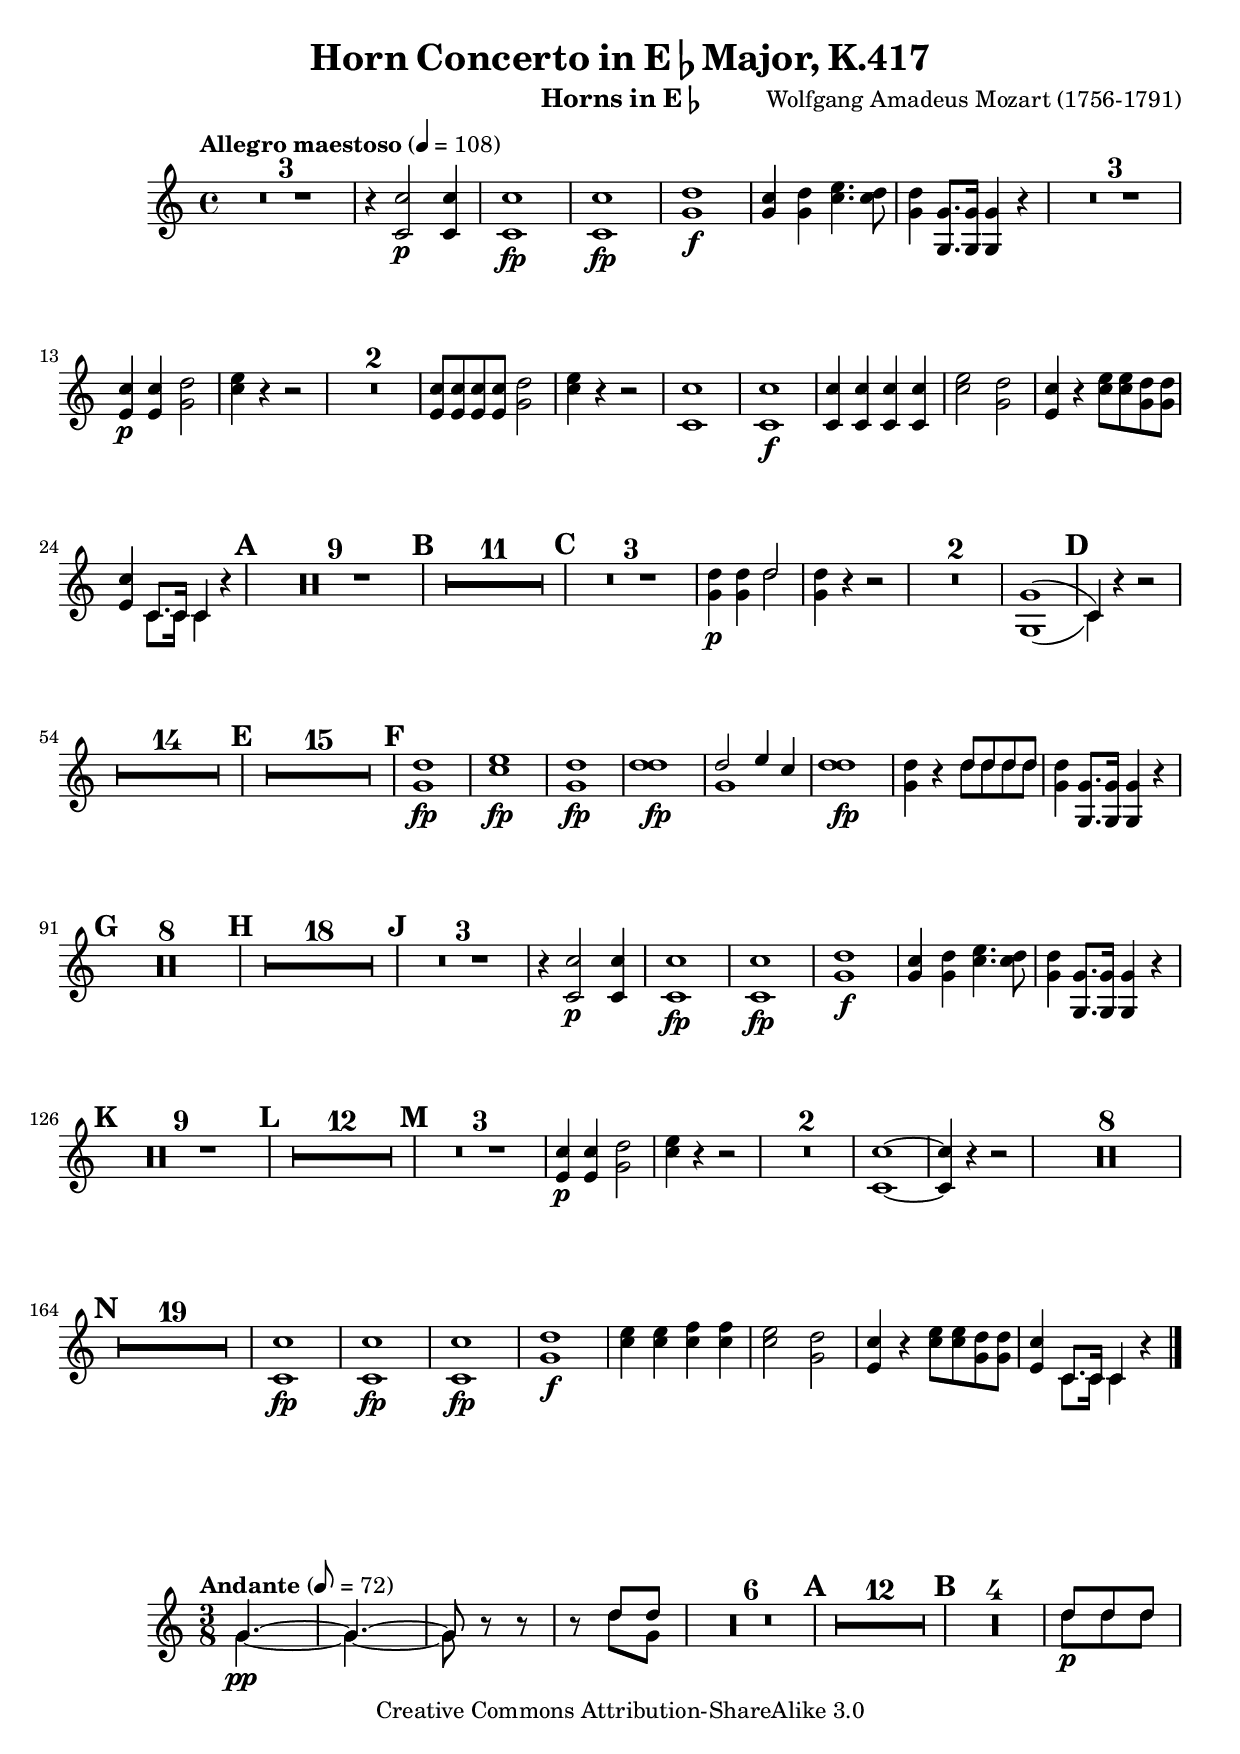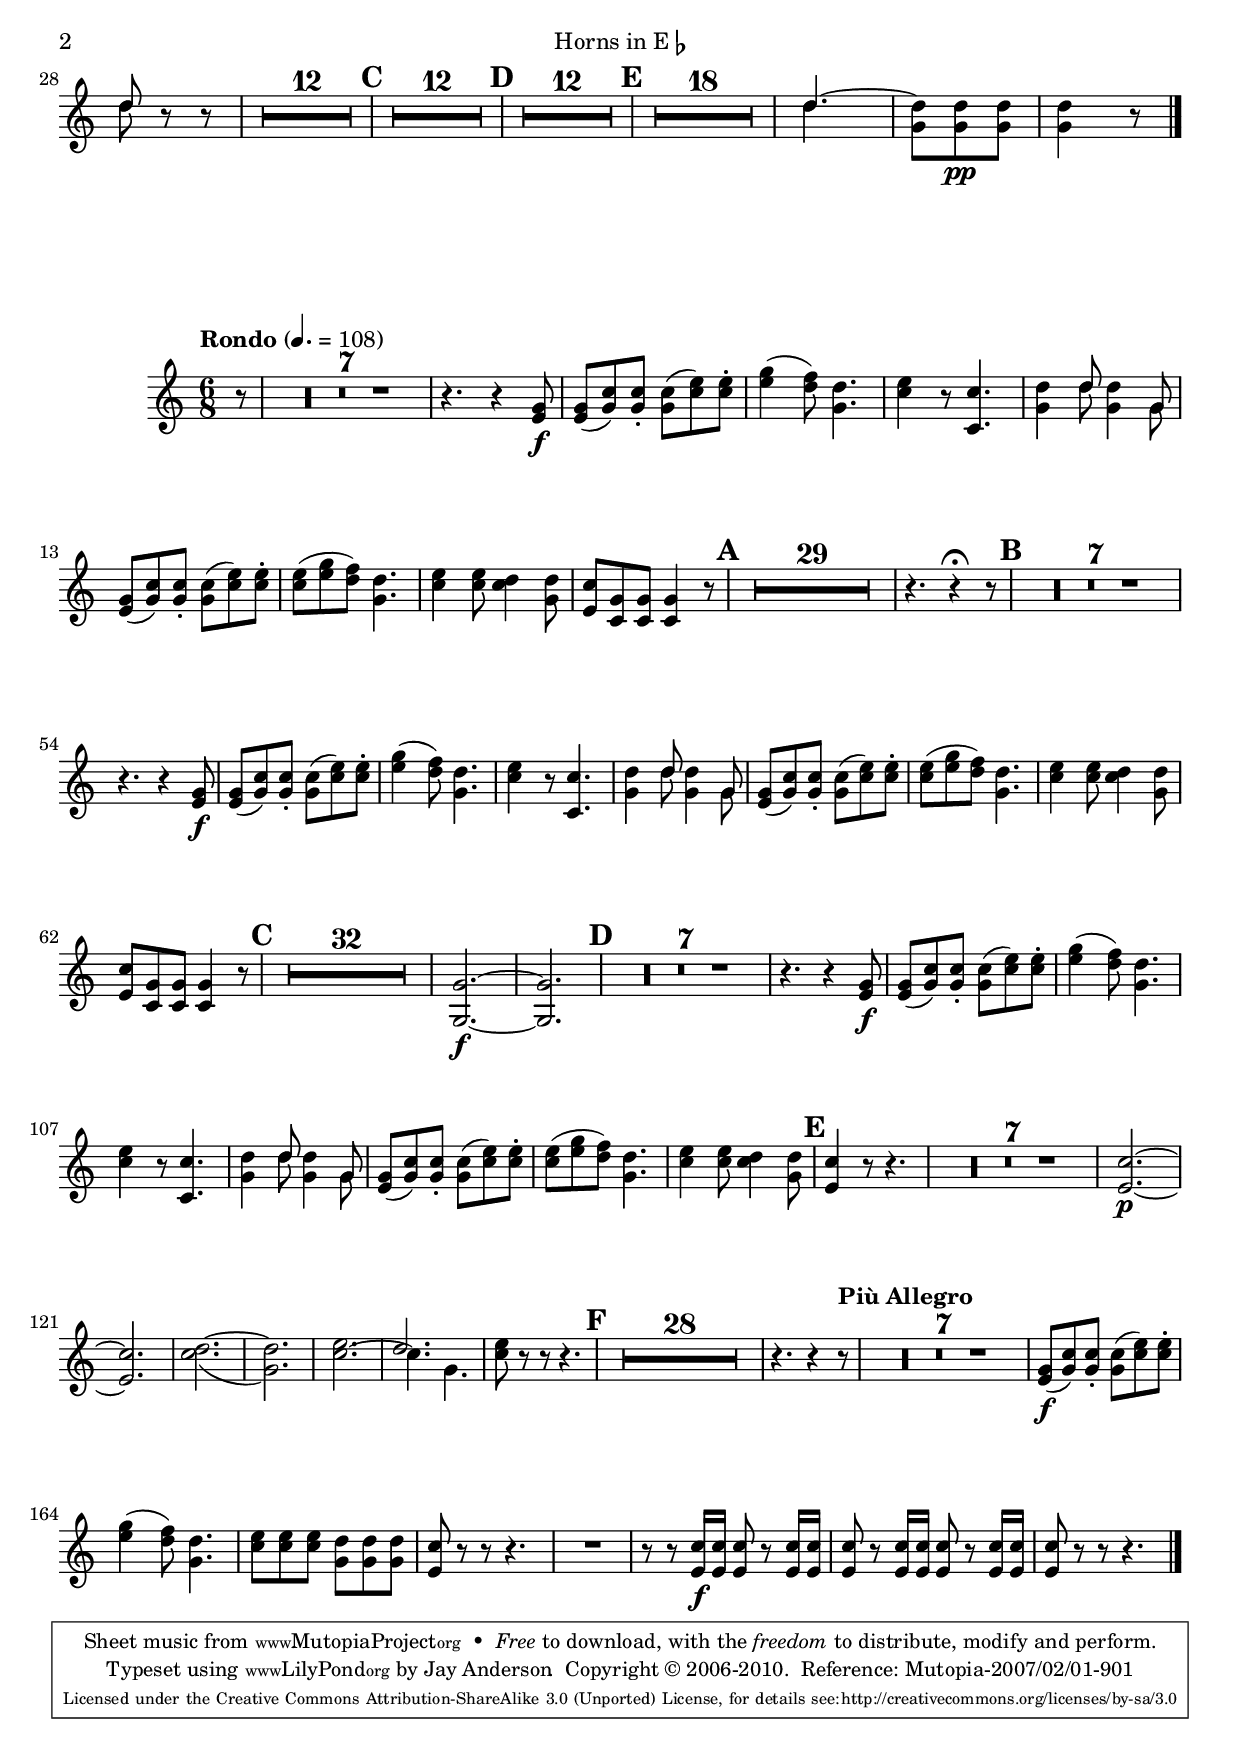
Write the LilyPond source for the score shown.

\version "2.13.10"

\include "defs.ily"
\version "2.13.10"

hornsMvtI = \relative c''
{
  \key c \major
  \transposition ees
  R1*3 |
  r4 <c c,>2\p <c c,>4 |
  <c c,>1\fp |
  <c c,>\fp |
  <d g,>\f |
  <c g>4 <d g,> <e c>4. <d c>8 |
  <d g,>4 <g, g,>8. <g g,>16 <g g,>4 r |
  R1*3 |
  <c e,>4\p <c e,> <d g,>2 |
  <e c>4 r r2 |
  R1*2 |
  <c e,>8 <c e,> <c e,> <c e,> <d g,>2 |
  <e c>4 r r2 |
  <c c,>1 |
  <c c,>\f |
  <c c,>4 <c c,> <c c,> <c c,> |
  <e c>2 <d g,> |
  <c e,>4 r <e c>8 <e c> <d g,> <d g,> |
  <c e,>4 << {c,8. c16 c4} \\ {c8. c16 c4} >> r4 |

  %solo
  R1*23 |
  <d' g,>4\p <d g,> << d2 \\ d >> |
  <d g,>4 r r2 |
  R1*2 |
  << {g,1( | c,4)} \\ {g1( | c4)} >> r4 r2 |
  R1*29 |

  %tutti
  <d' g,>1\fp |
  <e c>1\fp |
  <d g,>1\fp |
  <d d>1\fp |
  << {d2 e4 c} \\ {g1} >> |
  <d' d>1\fp |
  <d g,>4 r << {d8 d d d} \\ {d d d d} >> |
  <d g,>4 <g, g,>8. <g g,>16 <g g,>4 r |

  %solo
  R1*29 |
  r4 <c c,>2\p <c c,>4 |
  <c c,>1\fp |
  <c c,>\fp |
  <d g,>\f |
  <c g>4 <d g,> <e c>4. <d c>8 |
  <d g,>4 <g, g,>8. <g g,>16 <g g,>4 r |
  R1*24 |
  <c e,>4\p <c e,> <d g,>2 |
  <e c>4 r r2 |
  R1*2 |
  <c c,>1~ | <c c,>4 r r2 |
  R1*27 |
  <c c,>1\fp |
  <c c,>1\fp |
  <c c,>1\fp |
  <d g,>1\f |
  <e c>4 <e c> <f c> <f c> |
  <e c>2 <d g,> |
  <c e,>4 r <e c>8 <e c> <d g,> <d g,> |
  <c e,>4 << {c,8. c16 c4} \\ {c8. c16 c4} >> r4 |
}

hornsMvtII = \relative c''
{
  \key c \major
  \transposition ees
  << { g4.~ | g~ | g8 } \\ { g4.~\pp | g~ | g8 }
  >> r8 r |
  r << {d' d} \\ {d g,} >> |
  R4.*22 |
  << {d'8 d d | d} \\ {d\p d d | d} >> r8 r |
  R4.*54 |
  <<
    {\voiceOne d4.~}
    \new Voice {\voiceTwo d4.}
  >> \oneVoice |
  <d g,>8 <d g,>\pp <d g,> |
  <d g,>4 r8 |
}

hornsMvtIIIMain = \relative c''
{
  r4. r4 <g e>8\f |
  <g e>( <c g>) <c g>-. <c g>( <e c>) <e c>-. |
  <g e>4( <f d>8) <d g,>4. |
  <e c>4 r8 <c c,>4. |
  <d g,>4 << d8 \\ d >> <d g,>4 << g,8 \\ g >> |
  <g e>( <c g>) <c g>-. <c g>( <e c>) <e c>-. |
  <e c>( <g e> <f d>) <d g,>4. |
  <e c>4 <e c>8 <d c>4 <d g,>8 |
}

hornsMvtIIIMainEnd = \relative c''
{
  <c e,> <g c,> <g c,> <g c,>4 r8 |
}

hornsMvtIII = \relative c''
{
  \key c \major
  \transposition ees
  r8 |
  R2.*7 |
  \hornsMvtIIIMain
  \hornsMvtIIIMainEnd
  R2.*29 |
  r4. r4\fermata r8 |
  R2.*7 |
  \hornsMvtIIIMain
  \hornsMvtIIIMainEnd
  R2.*32 |
  <g g,>2.~\f | <g g,> |
  R2.*7 |
  \hornsMvtIIIMain
  <c e,>4 r8 r4. |
  R2.*7 |
  <c e,>2.~\p | <c e,> |
  <d~ c>_( | <d g,>) |
  <e c~> |
  <<
    \new Voice {\voiceOne d2.}
    {\voiceTwo c4. g}
  >> \oneVoice |
  <e' c>8 r r r4. |
  R2.*28 |
  r4. r4 r8 |
  R2.*7 |
  <g, e>8(\f <c g>) <c g>-. <c g>( <e c>) <e c>-. |
  <g e>4( <f d>8) <d g,>4. |
  <e c>8 <e c> <e c> <d g,> <d g,> <d g,> |
  <c e,> r r r4. |
  R2. |
  r8 r <c e,>16\f <c e,> <c e,>8
    \repeat unfold 3 {r <c e,>16 <c e,> <c e,>8} r8 r r4. |
}


instrument = \markup {Horns in E\flat}

\book
{
  \include "header.ily"
  \score
  {
    \new Staff
    {
      << \hornsMvtI \outlineMvtI >>
    }
  }
  \score
  {
    \new Staff
    {
      << \hornsMvtII \outlineMvtII >>
    }
  }
  \score
  {
    \new Staff
    {
      << \hornsMvtIII \outlineMvtIII >>
    }
  }
}

